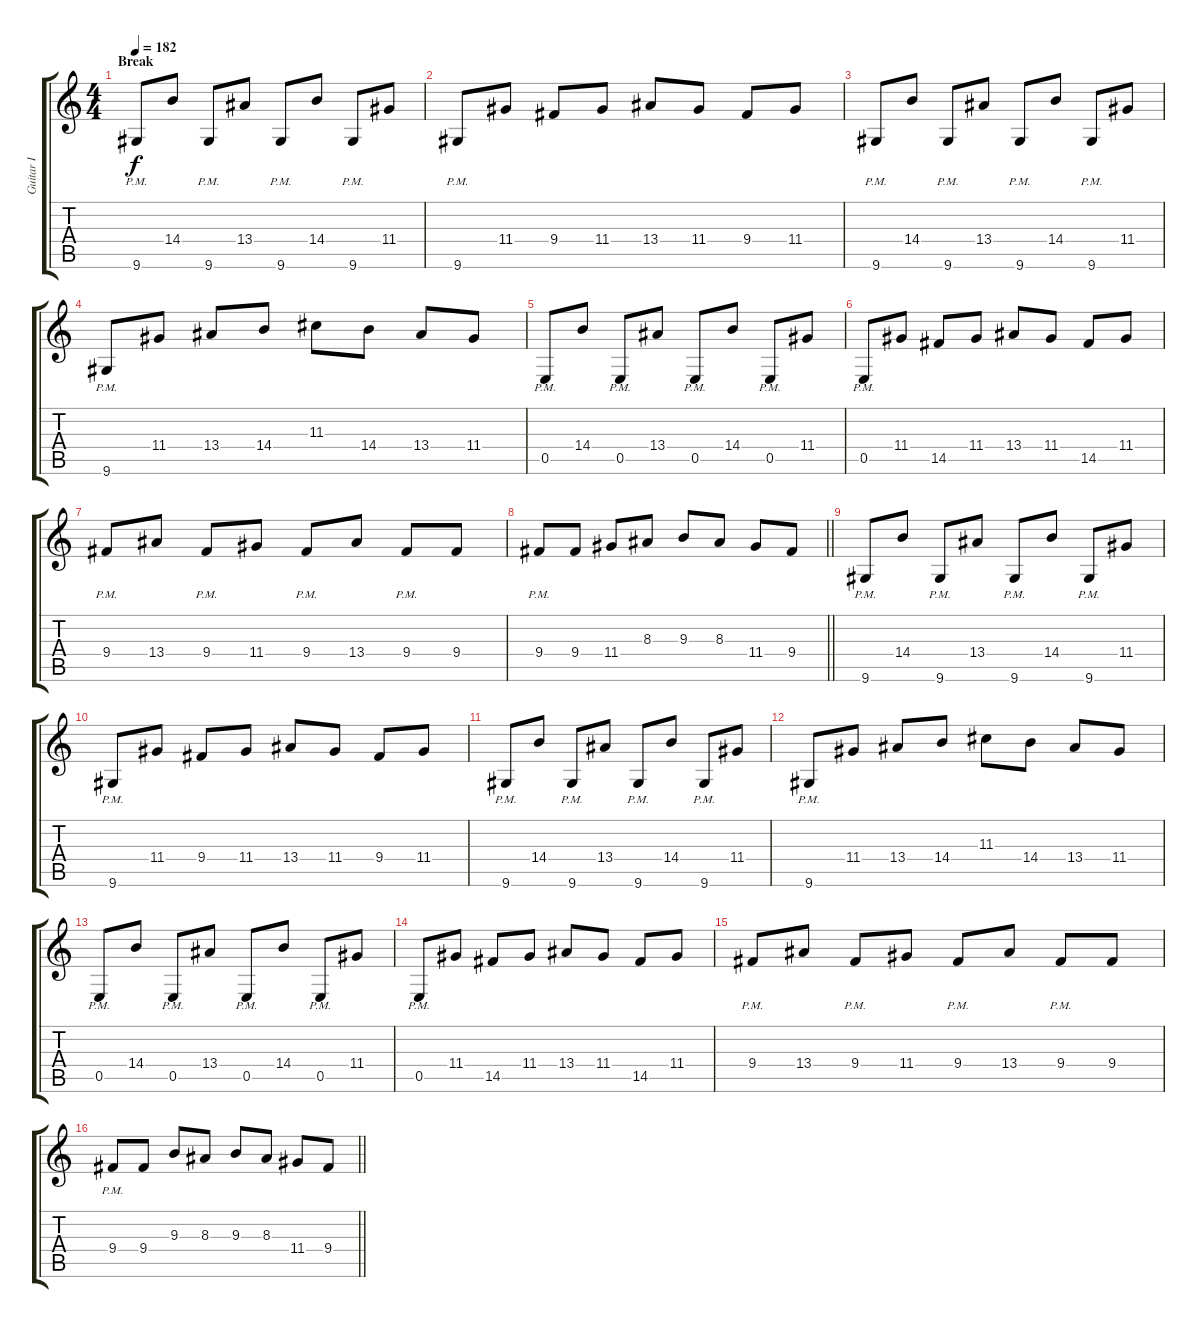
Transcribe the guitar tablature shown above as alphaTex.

\track ("Guitar I" "Guitar I") {instrument distortionguitar}
\staff {score tabs}
\tuning (B3 Gb3 D3 A2 E2 B1) {hide}
\ts (4 4)
\section ("" "Break")
\tempo 182
\clef g2
\ks c
9.6{pm}.8{dy f} 14.4.8 9.6{pm}.8 13.4.8 9.6{pm}.8 14.4.8 9.6{pm}.8 11.4.8 |
9.6{pm}.8 11.4.8 9.4.8 11.4.8 13.4.8 11.4.8 9.4.8 11.4.8 |
9.6{pm}.8 14.4.8 9.6{pm}.8 13.4.8 9.6{pm}.8 14.4.8 9.6{pm}.8 11.4.8 |
9.6{pm}.8 11.4.8 13.4.8 14.4.8 11.3.8 14.4.8 13.4.8 11.4.8 |
0.5{pm}.8 14.4.8 0.5{pm}.8 13.4.8 0.5{pm}.8 14.4.8 0.5{pm}.8 11.4.8 |
0.5{pm}.8 11.4.8 14.5.8 11.4.8 13.4.8 11.4.8 14.5.8 11.4.8 |
9.4{pm}.8 13.4.8 9.4{pm}.8 11.4.8 9.4{pm}.8 13.4.8 9.4{pm}.8 9.4.8 |
\barLineRight lightlight
9.4{pm}.8 9.4.8 11.4.8 8.3.8 9.3.8 8.3.8 11.4.8 9.4.8 |
\section ("" "")
9.6{pm}.8 14.4.8 9.6{pm}.8 13.4.8 9.6{pm}.8 14.4.8 9.6{pm}.8 11.4.8 |
9.6{pm}.8 11.4.8 9.4.8 11.4.8 13.4.8 11.4.8 9.4.8 11.4.8 |
9.6{pm}.8 14.4.8 9.6{pm}.8 13.4.8 9.6{pm}.8 14.4.8 9.6{pm}.8 11.4.8 |
9.6{pm}.8 11.4.8 13.4.8 14.4.8 11.3.8 14.4.8 13.4.8 11.4.8 |
0.5{pm}.8 14.4.8 0.5{pm}.8 13.4.8 0.5{pm}.8 14.4.8 0.5{pm}.8 11.4.8 |
0.5{pm}.8 11.4.8 14.5.8 11.4.8 13.4.8 11.4.8 14.5.8 11.4.8 |
9.4{pm}.8 13.4.8 9.4{pm}.8 11.4.8 9.4{pm}.8 13.4.8 9.4{pm}.8 9.4.8 |
\barLineRight lightlight
9.4{pm}.8 9.4.8 9.3.8 8.3.8 9.3.8 8.3.8 11.4.8 9.4.8
